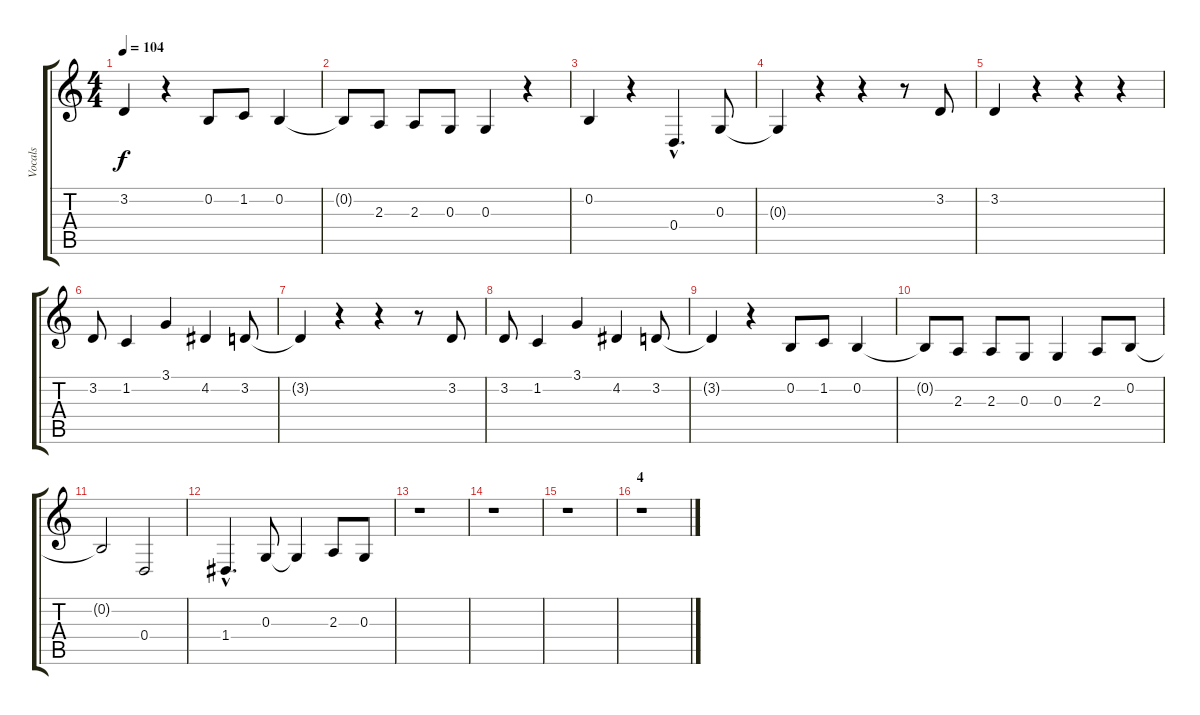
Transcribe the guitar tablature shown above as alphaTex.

\track ("Vocals" "Vocals") {instrument synthvoice}
\staff {score tabs}
\tuning (E4 B3 G3 D3 A2 E2) {hide}
\ts (4 4)
\tempo 104
\clef g2
\ks c
3.2{t}.4{dy f} r.4 0.2.8 1.2.8 0.2.4 |
0.2{t}.8 2.3.8 2.3.8 0.3.8 0.3.4 r.4 |
0.2.4 r.4 0.4{hac}.4{d} 0.3.8 |
0.3{t}.4 r.4 r.4 r.8 3.2.8 |
3.2.4 r.4 r.4 r.4 |
3.2.8 1.2.4 3.1.4 4.2.4 3.2.8 |
3.2{t}.4 r.4 r.4 r.8 3.2.8 |
3.2.8 1.2.4 3.1.4 4.2.4 3.2.8 |
3.2{t}.4 r.4 0.2.8 1.2.8 0.2.4 |
0.2{t}.8 2.3.8 2.3.8 0.3.8 0.3.4 2.3.8 0.2.8 |
0.2{t}.2 0.4.2 |
1.4{hac}.4{d} 0.3.8 0.3{t}.4 2.3.8 0.3.8 |
r.1 |
r.1 |
r.1 |
\section ("" "4")
r.1
